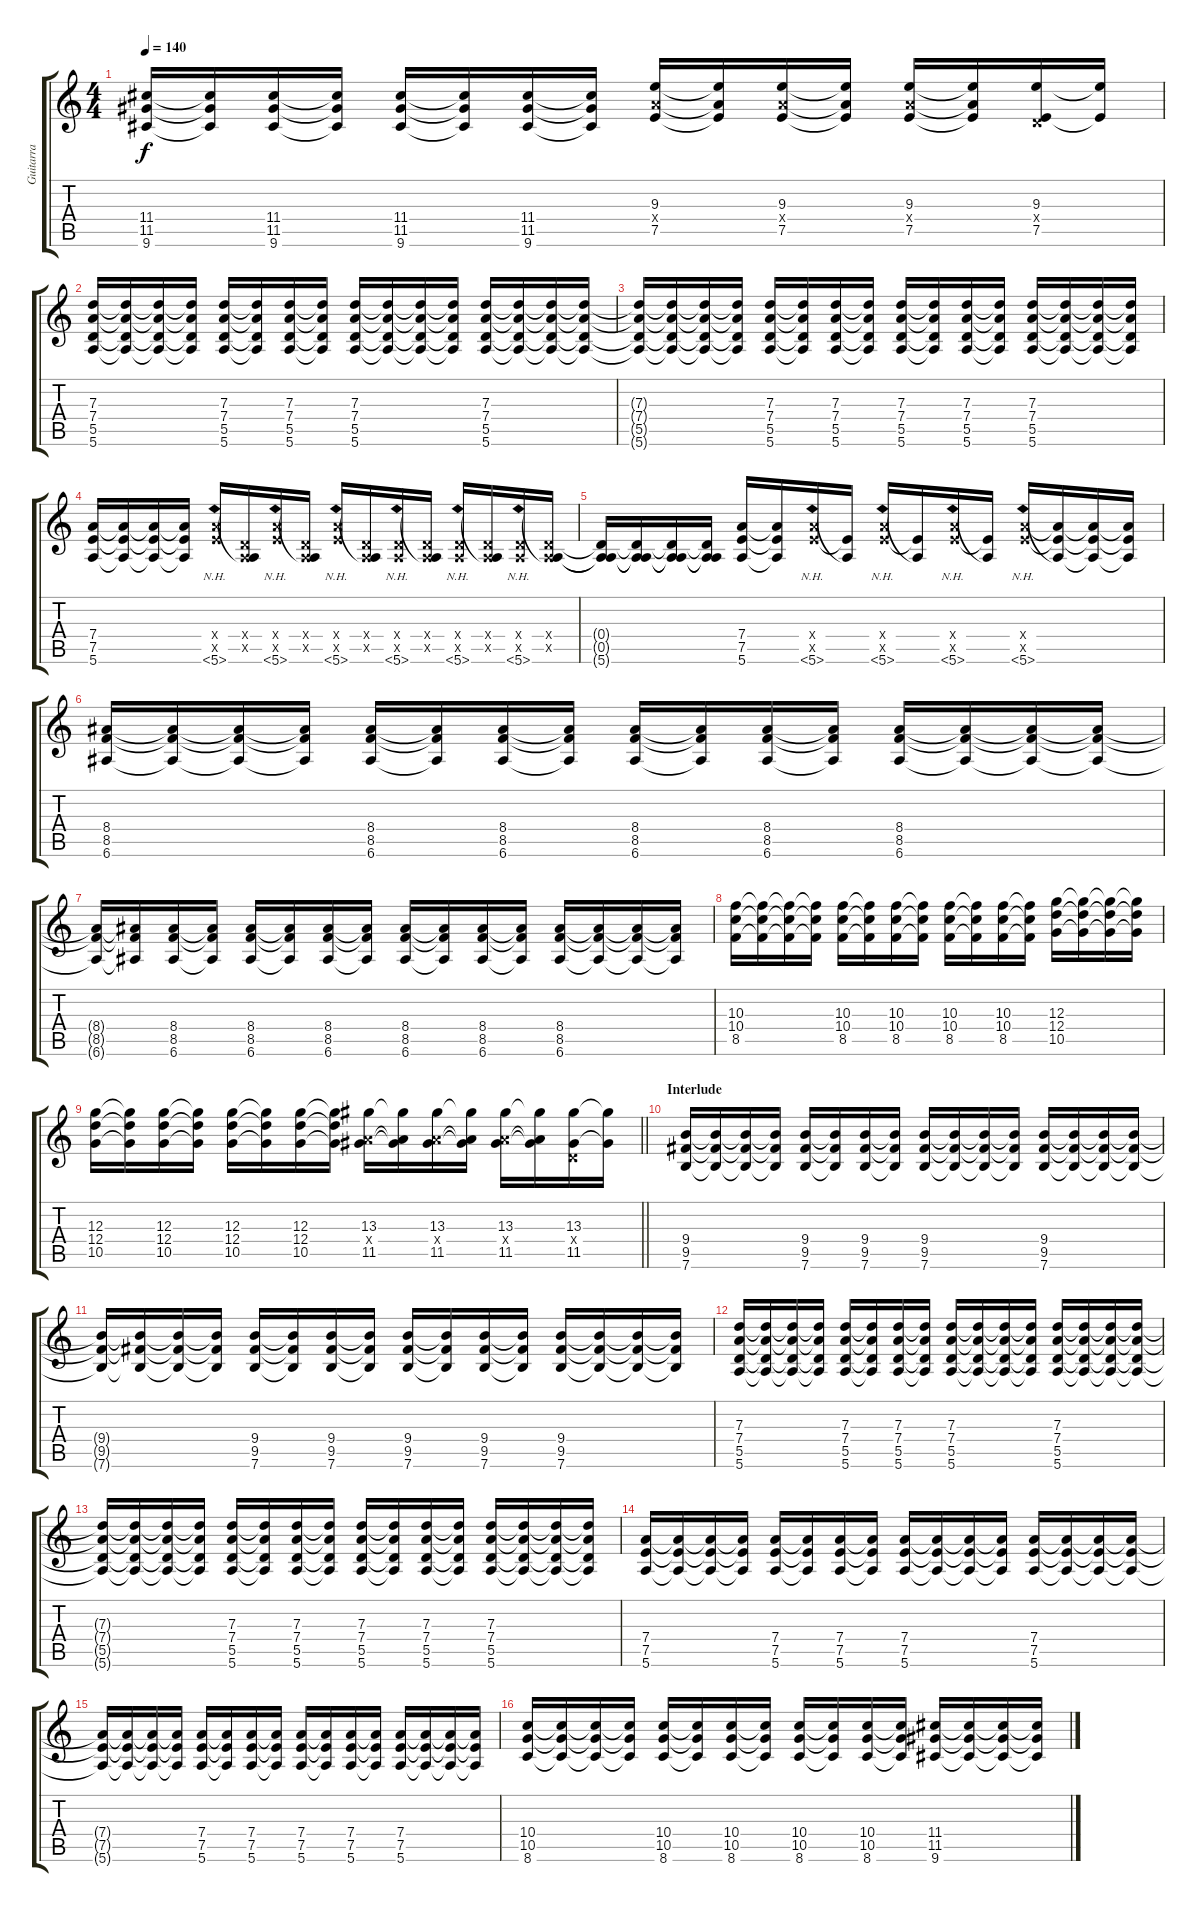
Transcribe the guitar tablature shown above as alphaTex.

\track ("Guitarra" "Guitarra") {instrument distortionguitar}
\staff {score tabs}
\tuning (E4 B3 G3 D3 A2 E2) {hide}
\ts (4 4)
\tempo 140
\clef g2
\ks c
(11.4 11.5 9.6).16{dy f} (11.4{t} 11.5{t} 9.6{t}).16 (11.4 11.5 9.6).16 (11.4{t} 11.5{t} 9.6{t}).16 (11.4 11.5 9.6).16 (11.4{t} 11.5{t} 9.6{t}).16 (11.4 11.5 9.6).16 (11.4{t} 11.5{t} 9.6{t}).16 (9.3 7.4{x} 7.5).16 (9.3{t} 7.4{t} 7.5{t}).16 (9.3 7.4{x} 7.5).16 (9.3{t} 7.4{t} 7.5{t}).16 (9.3 7.4{x} 7.5).16 (9.3{t} 7.4{t} 7.5{t}).16 (9.3 0.4{x} 7.5).16 (9.3{t} 7.5{t}).16 |
(7.3 7.4 5.5 5.6).16 (7.3{t} 7.4{t} 5.5{t} 5.6{t}).16 (7.3{t} 7.4{t} 5.5{t} 5.6{t}).16 (7.3{t} 7.4{t} 5.5{t} 5.6{t}).16 (7.3 7.4 5.5 5.6).16 (7.3{t} 7.4{t} 5.5{t} 5.6{t}).16 (7.3 7.4 5.5 5.6).16 (7.3{t} 7.4{t} 5.5{t} 5.6{t}).16 (7.3 7.4 5.5 5.6).16 (7.3{t} 7.4{t} 5.5{t} 5.6{t}).16 (7.3{t} 7.4{t} 5.5{t} 5.6{t}).16 (7.3{t} 7.4{t} 5.5{t} 5.6{t}).16 (7.3 7.4 5.5 5.6).16 (7.3{t} 7.4{t} 5.5{t} 5.6{t}).16 (7.3{t} 7.4{t} 5.5{t} 5.6{t}).16 (7.3{t} 7.4{t} 5.5{t} 5.6{t}).16 |
(7.3{t} 7.4{t} 5.5{t} 5.6{t}).16 (7.3{t} 7.4{t} 5.5{t} 5.6{t}).16 (7.3{t} 7.4{t} 5.5{t} 5.6{t}).16 (7.3{t} 7.4{t} 5.5{t} 5.6{t}).16 (7.3 7.4 5.5 5.6).16 (7.3{t} 7.4{t} 5.5{t} 5.6{t}).16 (7.3 7.4 5.5 5.6).16 (7.3{t} 7.4{t} 5.5{t} 5.6{t}).16 (7.3 7.4 5.5 5.6).16 (7.3{t} 7.4{t} 5.5{t} 5.6{t}).16 (7.3 7.4 5.5 5.6).16 (7.3{t} 7.4{t} 5.5{t} 5.6{t}).16 (7.3 7.4 5.5 5.6).16 (7.3{t} 7.4{t} 5.5{t} 5.6{t}).16 (7.3{t} 7.4{t} 5.5{t} 5.6{t}).16 (7.3{t} 7.4{t} 5.5{t} 5.6{t}).16 |
(7.4 7.5 5.6).16 (7.4{t} 7.5{t} 5.6{t}).16 (7.4{t} 7.5{t} 5.6{t}).16 (7.4{t} 7.5{t} 5.6{t}).16 (7.4{x} 7.5{x} 5.6{nh}).16 (0.4{x} 0.5{x} 5.6{t}).16 (7.4{x} 7.5{x} 5.6{nh}).16 (0.4{x} 0.5{x} 5.6{t}).16 (7.4{x} 7.5{x} 5.6{nh}).16 (0.4{x} 0.5{x} 5.6{t}).16 (0.4{x} 0.5{x} 5.6{nh}).16 (0.4{x} 0.5{x} 5.6{t}).16 (0.4{x} 0.5{x} 5.6{nh}).16 (0.4{x} 0.5{x} 5.6{t}).16 (0.4{x} 0.5{x} 5.6{nh}).16 (0.4{x} 0.5{x} 5.6{t}).16 |
(0.4{t} 0.5{t} 5.6{t}).16 (0.4{t} 0.5{t} 5.6{t}).16 (0.4{t} 0.5{t} 5.6{t}).16 (0.4{t} 0.5{t} 5.6{t}).16 (7.4 7.5 5.6).16 (7.4{t} 7.5{t} 5.6{t}).16 (7.4{x} 7.5{x} 5.6{nh}).16 (7.5{t} 5.6{t}).16 (7.4{x} 7.5{x} 5.6{nh}).16 (7.5{t} 5.6{t}).16 (7.4{x} 7.5{x} 5.6{nh}).16 (7.5{t} 5.6{t}).16 (7.4{x} 7.5{x} 5.6{nh}).16 (7.4{t} 7.5{t} 5.6{t}).16 (7.4{t} 7.5{t} 5.6{t}).16 (7.4{t} 7.5{t} 5.6{t}).16 |
(8.4 8.5 6.6).16 (8.4{t} 8.5{t} 6.6{t}).16 (8.4{t} 8.5{t} 6.6{t}).16 (8.4{t} 8.5{t} 6.6{t}).16 (8.4 8.5 6.6).16 (8.4{t} 8.5{t} 6.6{t}).16 (8.4 8.5 6.6).16 (8.4{t} 8.5{t} 6.6{t}).16 (8.4 8.5 6.6).16 (8.4{t} 8.5{t} 6.6{t}).16 (8.4 8.5 6.6).16 (8.4{t} 8.5{t} 6.6{t}).16 (8.4 8.5 6.6).16 (8.4{t} 8.5{t} 6.6{t}).16 (8.4{t} 8.5{t} 6.6{t}).16 (8.4{t} 8.5{t} 6.6{t}).16 |
(8.4{t} 8.5{t} 6.6{t}).16 (8.4{t} 8.5{t} 6.6{t}).16 (8.4 8.5 6.6).16 (8.4{t} 8.5{t} 6.6{t}).16 (8.4 8.5 6.6).16 (8.4{t} 8.5{t} 6.6{t}).16 (8.4 8.5 6.6).16 (8.4{t} 8.5{t} 6.6{t}).16 (8.4 8.5 6.6).16 (8.4{t} 8.5{t} 6.6{t}).16 (8.4 8.5 6.6).16 (8.4{t} 8.5{t} 6.6{t}).16 (8.4 8.5 6.6).16 (8.4{t} 8.5{t} 6.6{t}).16 (8.4{t} 8.5{t} 6.6{t}).16 (8.4{t} 8.5{t} 6.6{t}).16 |
(10.3 10.4 8.5).16 (10.3{t} 10.4{t} 8.5{t}).16 (10.3{t} 10.4{t} 8.5{t}).16 (10.3{t} 10.4{t} 8.5{t}).16 (10.3 10.4 8.5).16 (10.3{t} 10.4{t} 8.5{t}).16 (10.3 10.4 8.5).16 (10.3{t} 10.4{t} 8.5{t}).16 (10.3 10.4 8.5).16 (10.3{t} 10.4{t} 8.5{t}).16 (10.3 10.4 8.5).16 (10.3{t} 10.4{t} 8.5{t}).16 (12.3 12.4 10.5).16 (12.3{t} 12.4{t} 10.5{t}).16 (12.3{t} 12.4{t} 10.5{t}).16 (12.3{t} 12.4{t} 10.5{t}).16 |
\barLineRight lightlight
(12.3 12.4 10.5).16 (12.3{t} 12.4{t} 10.5{t}).16 (12.3 12.4 10.5).16 (12.3{t} 12.4{t} 10.5{t}).16 (12.3 12.4 10.5).16 (12.3{t} 12.4{t} 10.5{t}).16 (12.3 12.4 10.5).16 (12.3{t} 12.4{t} 10.5{t}).16 (13.3 7.4{x} 11.5).16 (13.3{t} 7.4{t} 11.5{t}).16 (13.3 7.4{x} 11.5).16 (13.3{t} 7.4{t} 11.5{t}).16 (13.3 7.4{x} 11.5).16 (13.3{t} 7.4{t} 11.5{t}).16 (13.3 0.4{x} 11.5).16 (13.3{t} 11.5{t}).16 |
\section ("" "Interlude")
(9.4 9.5 7.6).16 (9.4{t} 9.5{t} 7.6{t}).16 (9.4{t} 9.5{t} 7.6{t}).16 (9.4{t} 9.5{t} 7.6{t}).16 (9.4 9.5 7.6).16 (9.4{t} 9.5{t} 7.6{t}).16 (9.4 9.5 7.6).16 (9.4{t} 9.5{t} 7.6{t}).16 (9.4 9.5 7.6).16 (9.4{t} 9.5{t} 7.6{t}).16 (9.4{t} 9.5{t} 7.6{t}).16 (9.4{t} 9.5{t} 7.6{t}).16 (9.4 9.5 7.6).16 (9.4{t} 9.5{t} 7.6{t}).16 (9.4{t} 9.5{t} 7.6{t}).16 (9.4{t} 9.5{t} 7.6{t}).16 |
(9.4{t} 9.5{t} 7.6{t}).16 (9.4{t} 9.5{t} 7.6{t}).16 (9.4{t} 9.5{t} 7.6{t}).16 (9.4{t} 9.5{t} 7.6{t}).16 (9.4 9.5 7.6).16 (9.4{t} 9.5{t} 7.6{t}).16 (9.4 9.5 7.6).16 (9.4{t} 9.5{t} 7.6{t}).16 (9.4 9.5 7.6).16 (9.4{t} 9.5{t} 7.6{t}).16 (9.4 9.5 7.6).16 (9.4{t} 9.5{t} 7.6{t}).16 (9.4 9.5 7.6).16 (9.4{t} 9.5{t} 7.6{t}).16 (9.4{t} 9.5{t} 7.6{t}).16 (9.4{t} 9.5{t} 7.6{t}).16 |
(7.3 7.4 5.5 5.6).16 (7.3{t} 7.4{t} 5.5{t} 5.6{t}).16 (7.3{t} 7.4{t} 5.5{t} 5.6{t}).16 (7.3{t} 7.4{t} 5.5{t} 5.6{t}).16 (7.3 7.4 5.5 5.6).16 (7.3{t} 7.4{t} 5.5{t} 5.6{t}).16 (7.3 7.4 5.5 5.6).16 (7.3{t} 7.4{t} 5.5{t} 5.6{t}).16 (7.3 7.4 5.5 5.6).16 (7.3{t} 7.4{t} 5.5{t} 5.6{t}).16 (7.3{t} 7.4{t} 5.5{t} 5.6{t}).16 (7.3{t} 7.4{t} 5.5{t} 5.6{t}).16 (7.3 7.4 5.5 5.6).16 (7.3{t} 7.4{t} 5.5{t} 5.6{t}).16 (7.3{t} 7.4{t} 5.5{t} 5.6{t}).16 (7.3{t} 7.4{t} 5.5{t} 5.6{t}).16 |
(7.3{t} 7.4{t} 5.5{t} 5.6{t}).16 (7.3{t} 7.4{t} 5.5{t} 5.6{t}).16 (7.3{t} 7.4{t} 5.5{t} 5.6{t}).16 (7.3{t} 7.4{t} 5.5{t} 5.6{t}).16 (7.3 7.4 5.5 5.6).16 (7.3{t} 7.4{t} 5.5{t} 5.6{t}).16 (7.3 7.4 5.5 5.6).16 (7.3{t} 7.4{t} 5.5{t} 5.6{t}).16 (7.3 7.4 5.5 5.6).16 (7.3{t} 7.4{t} 5.5{t} 5.6{t}).16 (7.3 7.4 5.5 5.6).16 (7.3{t} 7.4{t} 5.5{t} 5.6{t}).16 (7.3 7.4 5.5 5.6).16 (7.3{t} 7.4{t} 5.5{t} 5.6{t}).16 (7.3{t} 7.4{t} 5.5{t} 5.6{t}).16 (7.3{t} 7.4{t} 5.5{t} 5.6{t}).16 |
(7.4 7.5 5.6).16 (7.4{t} 7.5{t} 5.6{t}).16 (7.4{t} 7.5{t} 5.6{t}).16 (7.4{t} 7.5{t} 5.6{t}).16 (7.4 7.5 5.6).16 (7.4{t} 7.5{t} 5.6{t}).16 (7.4 7.5 5.6).16 (7.4{t} 7.5{t} 5.6{t}).16 (7.4 7.5 5.6).16 (7.4{t} 7.5{t} 5.6{t}).16 (7.4{t} 7.5{t} 5.6{t}).16 (7.4{t} 7.5{t} 5.6{t}).16 (7.4 7.5 5.6).16 (7.4{t} 7.5{t} 5.6{t}).16 (7.4{t} 7.5{t} 5.6{t}).16 (7.4{t} 7.5{t} 5.6{t}).16 |
(7.4{t} 7.5{t} 5.6{t}).16 (7.4{t} 7.5{t} 5.6{t}).16 (7.4{t} 7.5{t} 5.6{t}).16 (7.4{t} 7.5{t} 5.6{t}).16 (7.4 7.5 5.6).16 (7.4{t} 7.5{t} 5.6{t}).16 (7.4 7.5 5.6).16 (7.4{t} 7.5{t} 5.6{t}).16 (7.4 7.5 5.6).16 (7.4{t} 7.5{t} 5.6{t}).16 (7.4 7.5 5.6).16 (7.4{t} 7.5{t} 5.6{t}).16 (7.4 7.5 5.6).16 (7.4{t} 7.5{t} 5.6{t}).16 (7.4{t} 7.5{t} 5.6{t}).16 (7.4{t} 7.5{t} 5.6{t}).16 |
(10.4 10.5 8.6).16 (10.4{t} 10.5{t} 8.6{t}).16 (10.4{t} 10.5{t} 8.6{t}).16 (10.4{t} 10.5{t} 8.6{t}).16 (10.4 10.5 8.6).16 (10.4{t} 10.5{t} 8.6{t}).16 (10.4 10.5 8.6).16 (10.4{t} 10.5{t} 8.6{t}).16 (10.4 10.5 8.6).16 (10.4{t} 10.5{t} 8.6{t}).16 (10.4 10.5 8.6).16 (10.4{t} 10.5{t} 8.6{t}).16 (11.4 11.5 9.6).16 (11.4{t} 11.5{t} 9.6{t}).16 (11.4{t} 11.5{t} 9.6{t}).16 (11.4{t} 11.5{t} 9.6{t}).16
